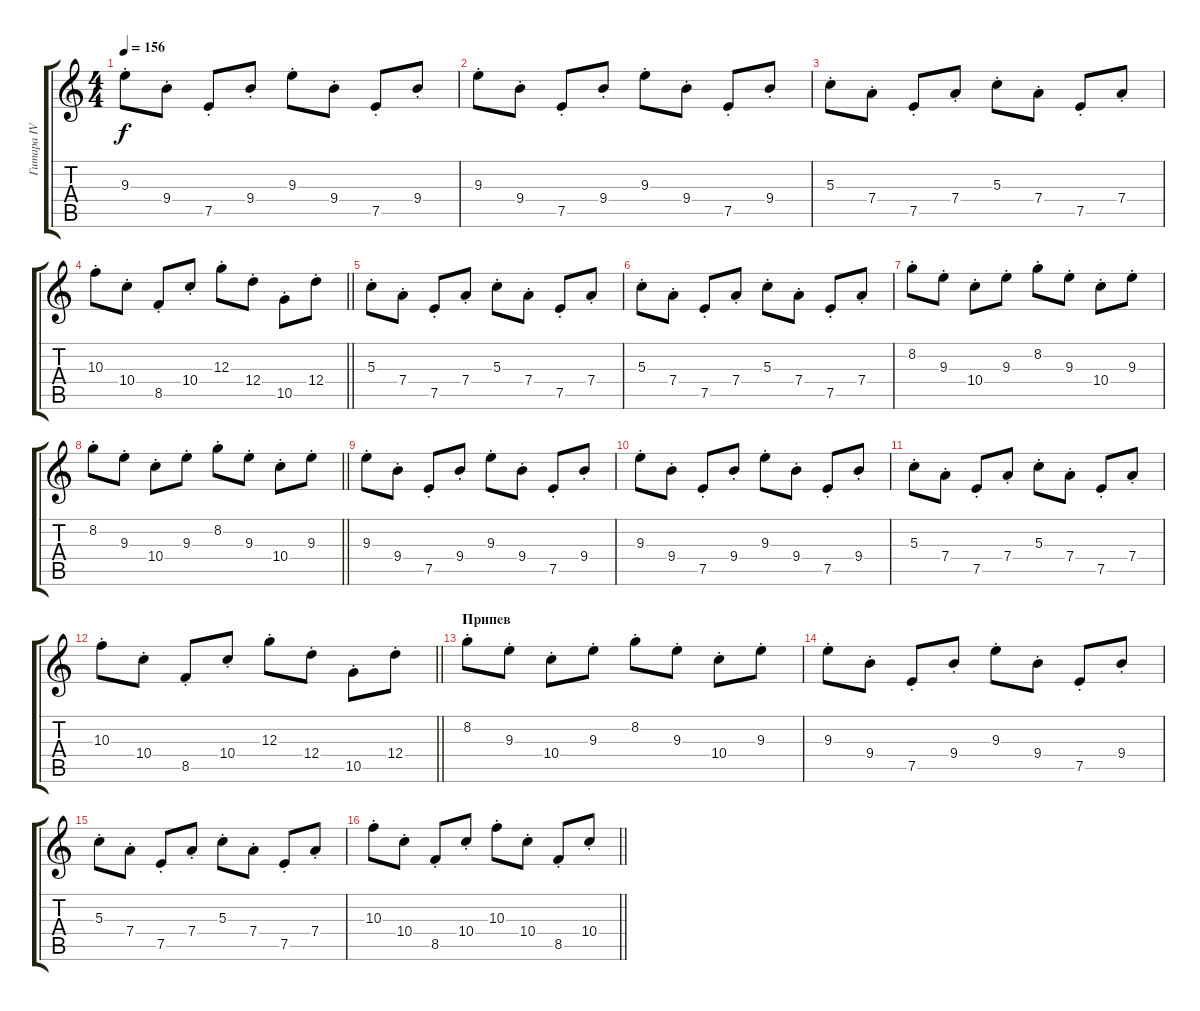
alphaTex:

\track ("Гитара IV" "Гитара IV") {instrument electricguitarclean}
\staff {score tabs}
\tuning (E4 B3 G3 D3 A2 E2) {hide}
\ts (4 4)
\tempo 156
\clef g2
\ks c
9.3{st}.8{dy f} 9.4{st}.8 7.5{st}.8 9.4{st}.8 9.3{st}.8 9.4{st}.8 7.5{st}.8 9.4{st}.8 |
9.3{st}.8 9.4{st}.8 7.5{st}.8 9.4{st}.8 9.3{st}.8 9.4{st}.8 7.5{st}.8 9.4{st}.8 |
5.3{st}.8 7.4{st}.8 7.5{st}.8 7.4{st}.8 5.3{st}.8 7.4{st}.8 7.5{st}.8 7.4{st}.8 |
\barLineRight lightlight
10.3{st}.8 10.4{st}.8 8.5{st}.8 10.4{st}.8 12.3{st}.8 12.4{st}.8 10.5{st}.8 12.4{st}.8 |
5.3{st}.8 7.4{st}.8 7.5{st}.8 7.4{st}.8 5.3{st}.8 7.4{st}.8 7.5{st}.8 7.4{st}.8 |
5.3{st}.8 7.4{st}.8 7.5{st}.8 7.4{st}.8 5.3{st}.8 7.4{st}.8 7.5{st}.8 7.4{st}.8 |
8.2{st}.8 9.3{st}.8 10.4{st}.8 9.3{st}.8 8.2{st}.8 9.3{st}.8 10.4{st}.8 9.3{st}.8 |
\barLineRight lightlight
8.2{st}.8 9.3{st}.8 10.4{st}.8 9.3{st}.8 8.2{st}.8 9.3{st}.8 10.4{st}.8 9.3{st}.8 |
9.3{st}.8 9.4{st}.8 7.5{st}.8 9.4{st}.8 9.3{st}.8 9.4{st}.8 7.5{st}.8 9.4{st}.8 |
9.3{st}.8 9.4{st}.8 7.5{st}.8 9.4{st}.8 9.3{st}.8 9.4{st}.8 7.5{st}.8 9.4{st}.8 |
5.3{st}.8 7.4{st}.8 7.5{st}.8 7.4{st}.8 5.3{st}.8 7.4{st}.8 7.5{st}.8 7.4{st}.8 |
\barLineRight lightlight
10.3{st}.8 10.4{st}.8 8.5{st}.8 10.4{st}.8 12.3{st}.8 12.4{st}.8 10.5{st}.8 12.4{st}.8 |
\section ("" "Припев")
8.2{st}.8 9.3{st}.8 10.4{st}.8 9.3{st}.8 8.2{st}.8 9.3{st}.8 10.4{st}.8 9.3{st}.8 |
9.3{st}.8 9.4{st}.8 7.5{st}.8 9.4{st}.8 9.3{st}.8 9.4{st}.8 7.5{st}.8 9.4{st}.8 |
5.3{st}.8 7.4{st}.8 7.5{st}.8 7.4{st}.8 5.3{st}.8 7.4{st}.8 7.5{st}.8 7.4{st}.8 |
\barLineRight lightlight
10.3{st}.8 10.4{st}.8 8.5{st}.8 10.4{st}.8 10.3{st}.8 10.4{st}.8 8.5{st}.8 10.4{st}.8
